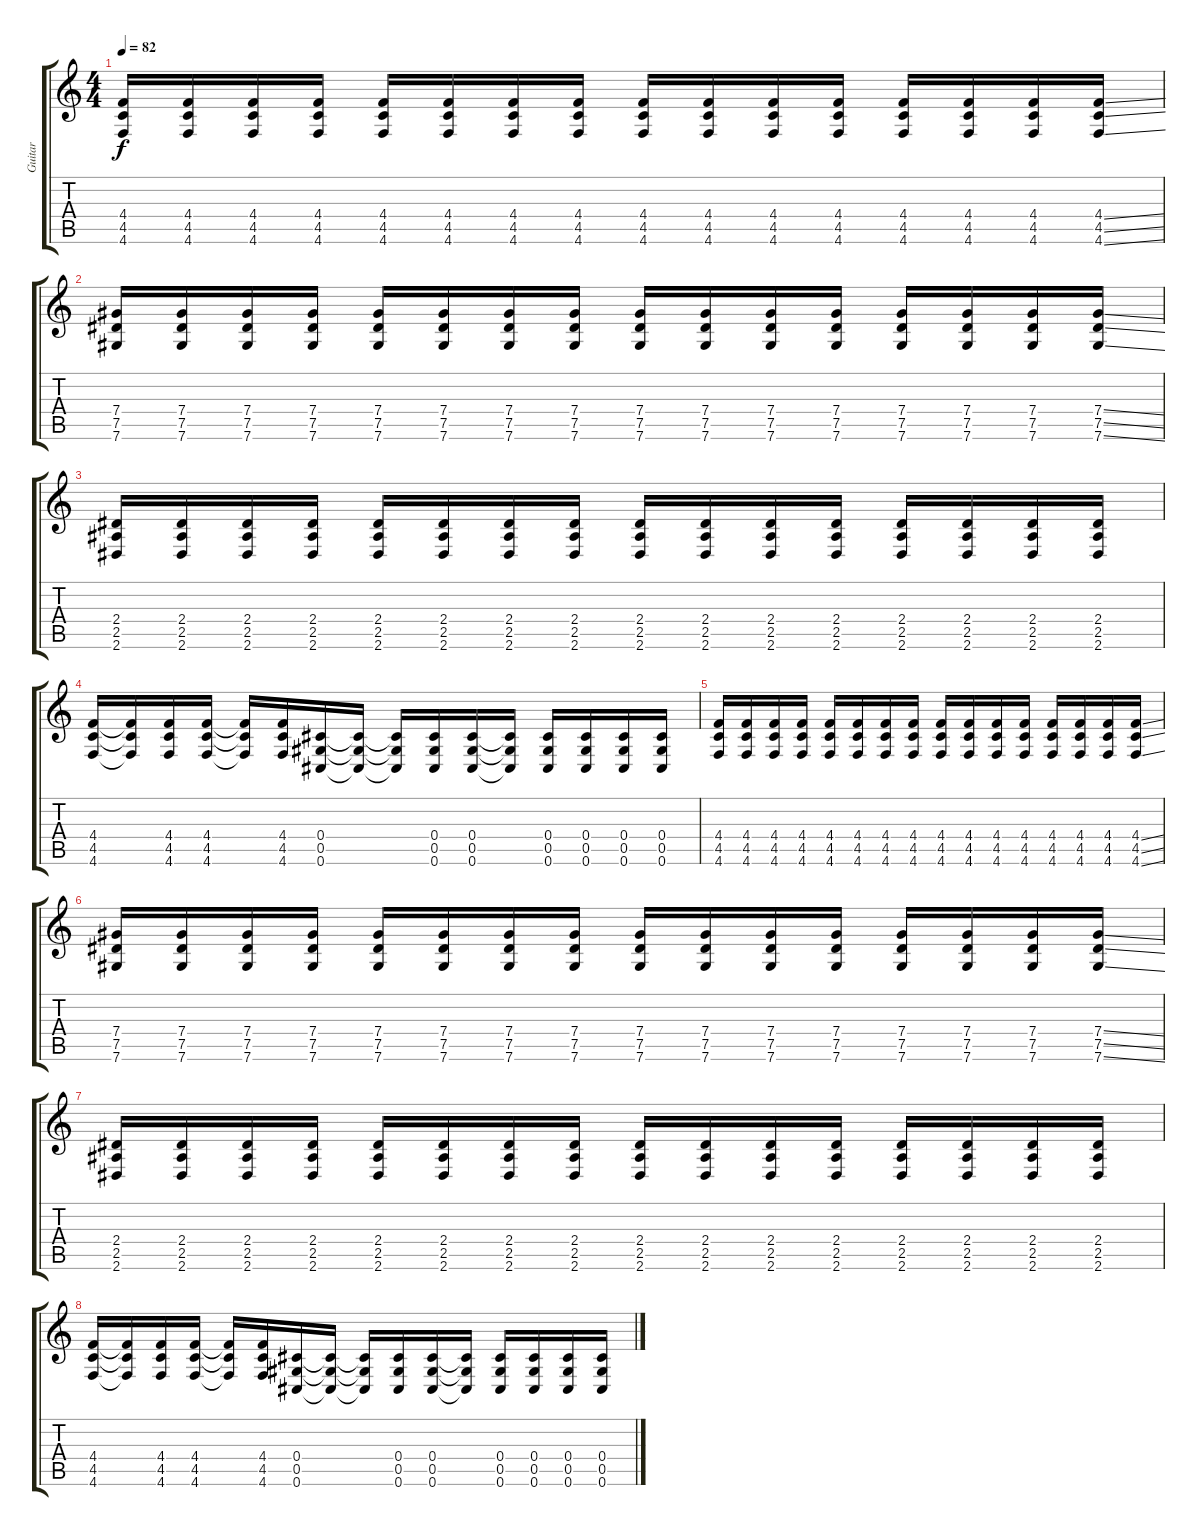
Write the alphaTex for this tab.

\track ("Guitar" "Guitar") {instrument electricguitarclean}
\staff {score tabs}
\tuning (Eb4 Bb3 Gb3 Db3 Ab2 Db2) {hide}
\ts (4 4)
\tempo 82
\clef g2
\ks c
(4.4 4.5 4.6).16{dy f instrument distortionguitar} (4.4 4.5 4.6).16 (4.4 4.5 4.6).16 (4.4 4.5 4.6).16 (4.4 4.5 4.6).16 (4.4 4.5 4.6).16 (4.4 4.5 4.6).16 (4.4 4.5 4.6).16 (4.4 4.5 4.6).16 (4.4 4.5 4.6).16 (4.4 4.5 4.6).16 (4.4 4.5 4.6).16 (4.4 4.5 4.6).16 (4.4 4.5 4.6).16 (4.4 4.5 4.6).16 (4.4{ss} 4.5{ss} 4.6{ss}).16 |
(7.4 7.5 7.6).16 (7.4 7.5 7.6).16 (7.4 7.5 7.6).16 (7.4 7.5 7.6).16 (7.4 7.5 7.6).16 (7.4 7.5 7.6).16 (7.4 7.5 7.6).16 (7.4 7.5 7.6).16 (7.4 7.5 7.6).16 (7.4 7.5 7.6).16 (7.4 7.5 7.6).16 (7.4 7.5 7.6).16 (7.4 7.5 7.6).16 (7.4 7.5 7.6).16 (7.4 7.5 7.6).16 (7.4{ss} 7.5{ss} 7.6{ss}).16 |
(2.4 2.5 2.6).16 (2.4 2.5 2.6).16 (2.4 2.5 2.6).16 (2.4 2.5 2.6).16 (2.4 2.5 2.6).16 (2.4 2.5 2.6).16 (2.4 2.5 2.6).16 (2.4 2.5 2.6).16 (2.4 2.5 2.6).16 (2.4 2.5 2.6).16 (2.4 2.5 2.6).16 (2.4 2.5 2.6).16 (2.4 2.5 2.6).16 (2.4 2.5 2.6).16 (2.4 2.5 2.6).16 (2.4 2.5 2.6).16 |
(4.4 4.5 4.6).16 (4.4{t} 4.5{t} 4.6{t}).16 (4.4 4.5 4.6).16 (4.4 4.5 4.6).16 (4.4{t} 4.5{t} 4.6{t}).16 (4.4 4.5 4.6).16 (0.4 0.5 0.6).16 (0.4{t} 0.5{t} 0.6{t}).16 (0.4{t} 0.5{t} 0.6{t}).16 (0.4 0.5 0.6).16 (0.4 0.5 0.6).16 (0.4{t} 0.5{t} 0.6{t}).16 (0.4 0.5 0.6).16 (0.4 0.5 0.6).16 (0.4 0.5 0.6).16 (0.4 0.5 0.6).16 |
(4.4 4.5 4.6).16{instrument distortionguitar} (4.4 4.5 4.6).16 (4.4 4.5 4.6).16 (4.4 4.5 4.6).16 (4.4 4.5 4.6).16 (4.4 4.5 4.6).16 (4.4 4.5 4.6).16 (4.4 4.5 4.6).16 (4.4 4.5 4.6).16 (4.4 4.5 4.6).16 (4.4 4.5 4.6).16 (4.4 4.5 4.6).16 (4.4 4.5 4.6).16 (4.4 4.5 4.6).16 (4.4 4.5 4.6).16 (4.4{ss} 4.5{ss} 4.6{ss}).16 |
(7.4 7.5 7.6).16 (7.4 7.5 7.6).16 (7.4 7.5 7.6).16 (7.4 7.5 7.6).16 (7.4 7.5 7.6).16 (7.4 7.5 7.6).16 (7.4 7.5 7.6).16 (7.4 7.5 7.6).16 (7.4 7.5 7.6).16 (7.4 7.5 7.6).16 (7.4 7.5 7.6).16 (7.4 7.5 7.6).16 (7.4 7.5 7.6).16 (7.4 7.5 7.6).16 (7.4 7.5 7.6).16 (7.4{ss} 7.5{ss} 7.6{ss}).16 |
(2.4 2.5 2.6).16 (2.4 2.5 2.6).16 (2.4 2.5 2.6).16 (2.4 2.5 2.6).16 (2.4 2.5 2.6).16 (2.4 2.5 2.6).16 (2.4 2.5 2.6).16 (2.4 2.5 2.6).16 (2.4 2.5 2.6).16 (2.4 2.5 2.6).16 (2.4 2.5 2.6).16 (2.4 2.5 2.6).16 (2.4 2.5 2.6).16 (2.4 2.5 2.6).16 (2.4 2.5 2.6).16 (2.4 2.5 2.6).16 |
(4.4 4.5 4.6).16 (4.4{t} 4.5{t} 4.6{t}).16 (4.4 4.5 4.6).16 (4.4 4.5 4.6).16 (4.4{t} 4.5{t} 4.6{t}).16 (4.4 4.5 4.6).16 (0.4 0.5 0.6).16 (0.4{t} 0.5{t} 0.6{t}).16 (0.4{t} 0.5{t} 0.6{t}).16 (0.4 0.5 0.6).16 (0.4 0.5 0.6).16 (0.4{t} 0.5{t} 0.6{t}).16 (0.4 0.5 0.6).16 (0.4 0.5 0.6).16 (0.4 0.5 0.6).16 (0.4 0.5 0.6).16
